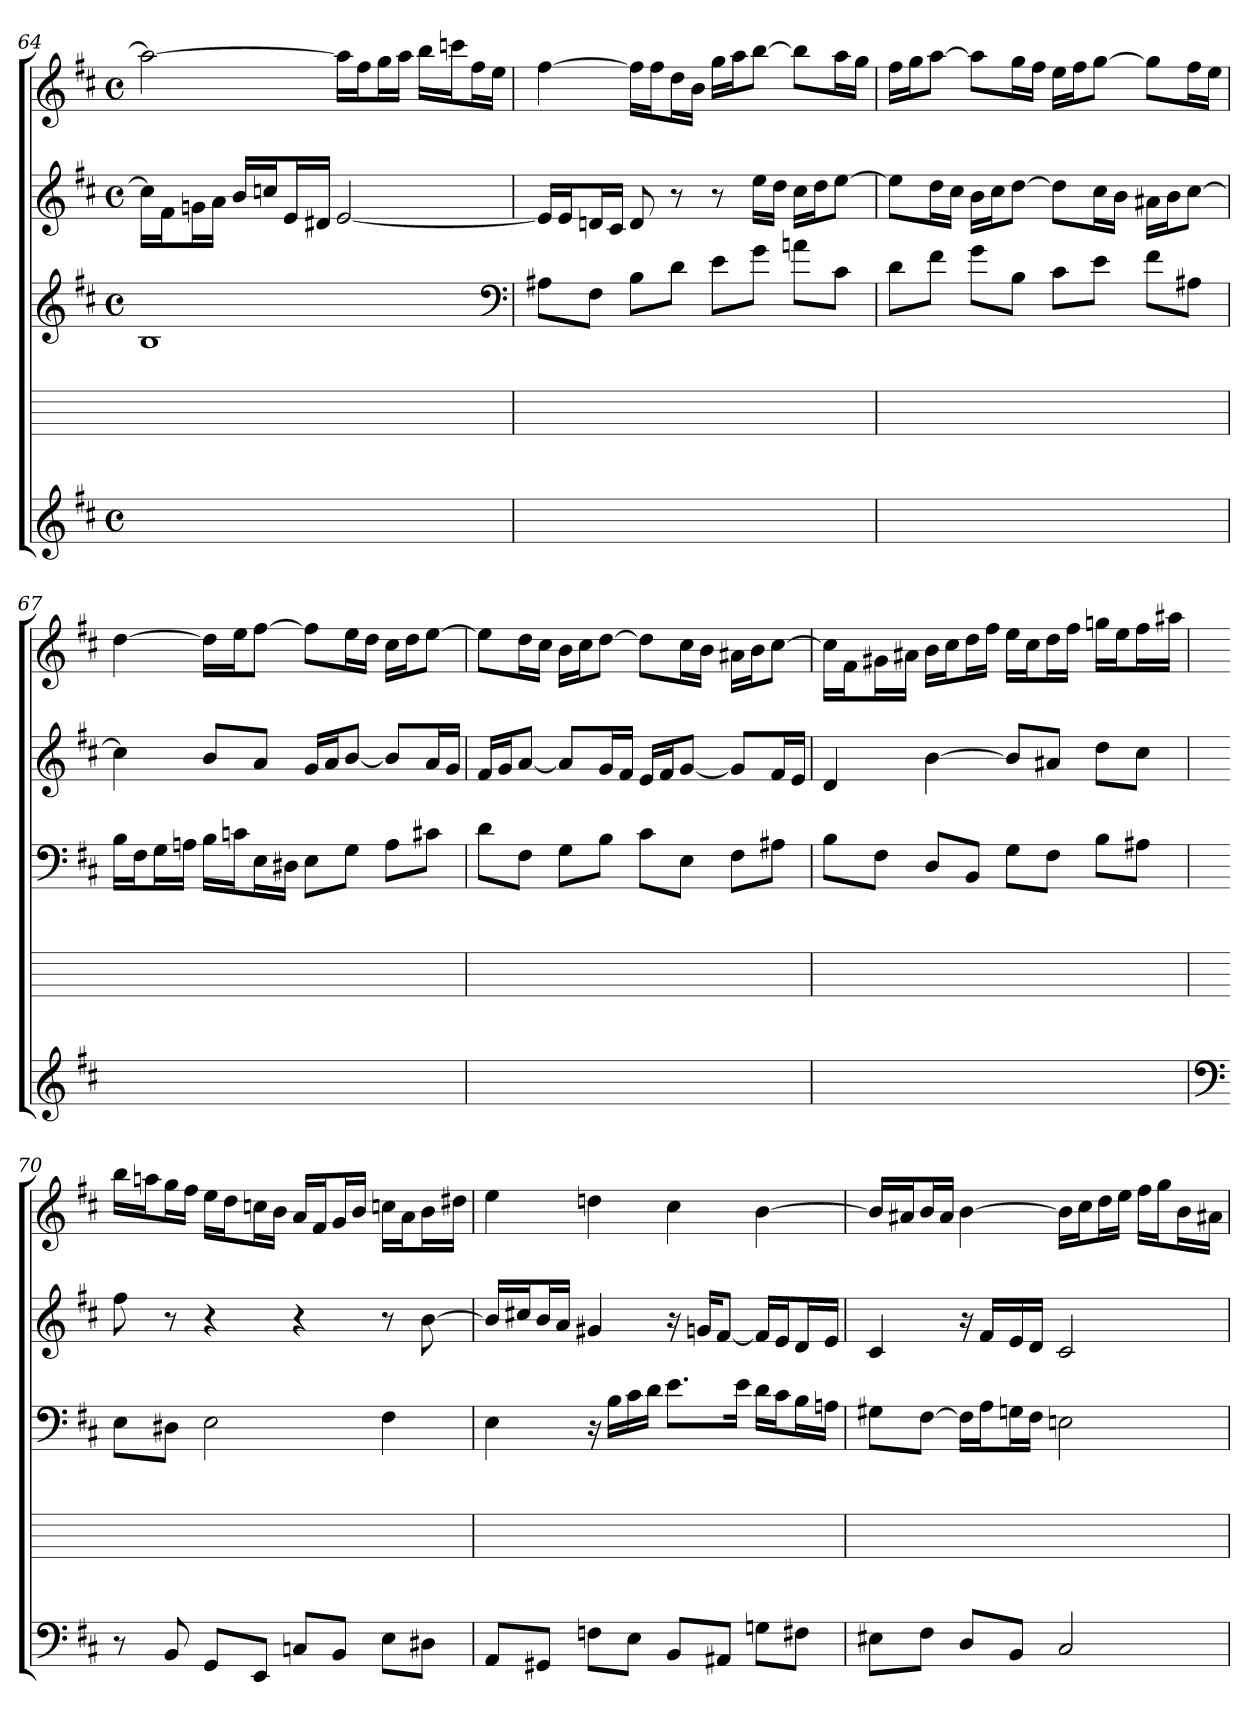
**kern	**kern	**kern	**kern	**kern
*part5	*part4	*part3	*part2	*part1
*staff5	*staff4	*staff3	*staff2	*staff1
*clefG2	*	*clefG2	*clefG2	*clefG2
*k[f#c#]	*	*k[f#c#]	*k[f#c#]	*k[f#c#]
*b:	*	*b:	*b:	*b:
*M4/4	*	*M4/4	*M4/4	*M4/4
*met(c)	*	*met(c)	*met(c)	*met(c)
=64	=64	=64	=64	=64
1ryy	1ryy	1B	16cc#\LL]	2aa_
.	.	.	16f#\J	.
.	.	.	16gn\L	.
.	.	.	16a\JJ	.
.	.	.	16b/LL	.
.	.	.	16ccn/J	.
.	.	.	16e/L	.
.	.	.	16d#X/JJ	.
.	.	.	[2e	16aa\LL]
.	.	.	.	16ff#\J
.	.	.	.	16gg\L
.	.	.	.	16aa\JJ
.	.	.	.	16bb\LL
.	.	.	.	16cccn\J
.	.	.	.	16ff#\L
.	.	.	.	16ee\JJ
*	*	*clefF4	*	*
=65	=65	=65	=65	=65
1ryy	1ryy	8A#X\L	16e/LL]	[4ff#
.	.	.	16e/J	.
.	.	8F#\J	16dn/L	.
.	.	.	16c#/JJ	.
.	.	8B\L	8d	16ff#\LL]
.	.	.	.	16ff#\J
.	.	8d\J	8r	16dd\L
.	.	.	.	16b\JJ
.	.	8e\L	8r	16gg\LL
.	.	.	.	16aa\J
.	.	8g\J	16ee\LL	[8bb\J
.	.	.	16dd\JJ	.
.	.	8an\L	16cc#\LL	8bb\L]
.	.	.	16dd\J	.
.	.	8c#\J	[8ee\J	16aa\L
.	.	.	.	16gg\JJ
=66	=66	=66	=66	=66
1ryy	1ryy	8d\L	8ee\L]	16ff#\LL
.	.	.	.	16gg\J
.	.	8f#\J	16dd\L	[8aa\J
.	.	.	16cc#\JJ	.
.	.	8g\L	16b\LL	8aa\L]
.	.	.	16cc#\J	.
.	.	8B\J	[8dd\J	16gg\L
.	.	.	.	16ff#\JJ
.	.	8c#\L	8dd\L]	16ee\LL
.	.	.	.	16ff#\J
.	.	8e\J	16cc#\L	[8gg\J
.	.	.	16b\JJ	.
.	.	8f#\L	16a#X\LL	8gg\L]
.	.	.	16b\J	.
.	.	8A#X\J	[8cc#\J	16ff#\L
.	.	.	.	16ee\JJ
=67	=67	=67	=67	=67
1ryy	1ryy	16B\LL	4cc#]	[4dd
.	.	16F#\J	.	.
.	.	16G\L	.	.
.	.	16An\JJ	.	.
.	.	16B\LL	8b/L	16dd\LL]
.	.	16cn\J	.	16ee\J
.	.	16E\L	8a/J	[8ff#\J
.	.	16D#X\JJ	.	.
.	.	8E\L	16g/LL	8ff#\L]
.	.	.	16a/J	.
.	.	8G\J	[8b/J	16ee\L
.	.	.	.	16dd\JJ
.	.	8A\L	8b/L]	16cc#\LL
.	.	.	.	16dd\J
.	.	8c#X\J	16a/L	[8ee\J
.	.	.	16g/JJ	.
=68	=68	=68	=68	=68
1ryy	1ryy	8d\L	16f#/LL	8ee\L]
.	.	.	16g/J	.
.	.	8F#\J	[8a/J	16dd\L
.	.	.	.	16cc#\JJ
.	.	8G\L	8a/L]	16b\LL
.	.	.	.	16cc#\J
.	.	8B\J	16g/L	[8dd\J
.	.	.	16f#/JJ	.
.	.	8c#\L	16e/LL	8dd\L]
.	.	.	16f#/J	.
.	.	8E\J	[8g/J	16cc#\L
.	.	.	.	16b\JJ
.	.	8F#\L	8g/L]	16a#X\LL
.	.	.	.	16b\J
.	.	8A#X\J	16f#/L	[8cc#\J
.	.	.	16e/JJ	.
=69	=69	=69	=69	=69
1ryy	1ryy	8B\L	4d	16cc#\LL]
.	.	.	.	16f#\J
.	.	8F#\J	.	16g#X\L
.	.	.	.	16a#X\JJ
.	.	8D/L	[4b	16b\LL
.	.	.	.	16cc#\J
.	.	8BB/J	.	16dd\L
.	.	.	.	16ff#\JJ
.	.	8G\L	8b/L]	16ee\LL
.	.	.	.	16cc#\J
.	.	8F#\J	8a#X/J	16dd\L
.	.	.	.	16ff#\JJ
.	.	8B\L	8dd\L	16ggn\LL
.	.	.	.	16ee\J
.	.	8A#X\J	8cc#\J	16ff#\L
.	.	.	.	16aa#X\JJ
=70	=70	=70	=70	=70
*clefF4	*	*	*	*
8r	1ryy	8E\L	8ff#	16bb\LL
.	.	.	.	16aan\J
8BB	.	8D#X\J	8r	16gg\L
.	.	.	.	16ff#\JJ
8GG/L	.	2E	4r	16ee\LL
.	.	.	.	16dd\J
8EE/J	.	.	.	16ccn\L
.	.	.	.	16b\JJ
8Cn/L	.	.	4r	16a/LL
.	.	.	.	16f#/J
8BB/J	.	.	.	16g/L
.	.	.	.	16b/JJ
8E\L	.	4F#	8r	16ccn\LL
.	.	.	.	16a\J
8D#X\J	.	.	[8b	16b\L
.	.	.	.	16dd#X\JJ
=71	=71	=71	=71	=71
8AA/L	1ryy	4E	16b/LL]	4ee
.	.	.	16cc#X/J	.
8GG#X/J	.	.	16b/L	.
.	.	.	16a/JJ	.
8Fn\L	.	16r	4g#X	4ddn
.	.	16B\LL	.	.
8E\J	.	16c#\	.	.
.	.	16d\JJ	.	.
8BB/L	.	8.e\L	16r	4cc#
.	.	.	16gn/KL	.
8AA#X/J	.	.	[8f#/J	.
.	.	16e\Jk	.	.
8Gn\L	.	16d\LL	16f#/LL]	[4b
.	.	16c#\J	16e/J	.
8F#X\J	.	16B\L	16d/L	.
.	.	16An\JJ	16e/JJ	.
=72	=72	=72	=72	=72
8E#X\L	1ryy	8G#X\L	4c#	16b/LL]
.	.	.	.	16a#X/J
8F#\J	.	[8F#\J	.	16b/L
.	.	.	.	16a#/JJ
8D/L	.	16F#\LL]	16r	[4b
.	.	16A\J	16f#/LL	.
8BB/J	.	16Gn\L	16e/	.
.	.	16F#\JJ	16d/JJ	.
2C#	.	2En	2c#	16b\LL]
.	.	.	.	16cc#\J
.	.	.	.	16dd\L
.	.	.	.	16ee\JJ
.	.	.	.	16ff#\LL
.	.	.	.	16gg\J
.	.	.	.	16b\L
.	.	.	.	16a#X\JJ
=	=	=	=	=
*-	*-	*-	*-	*-
